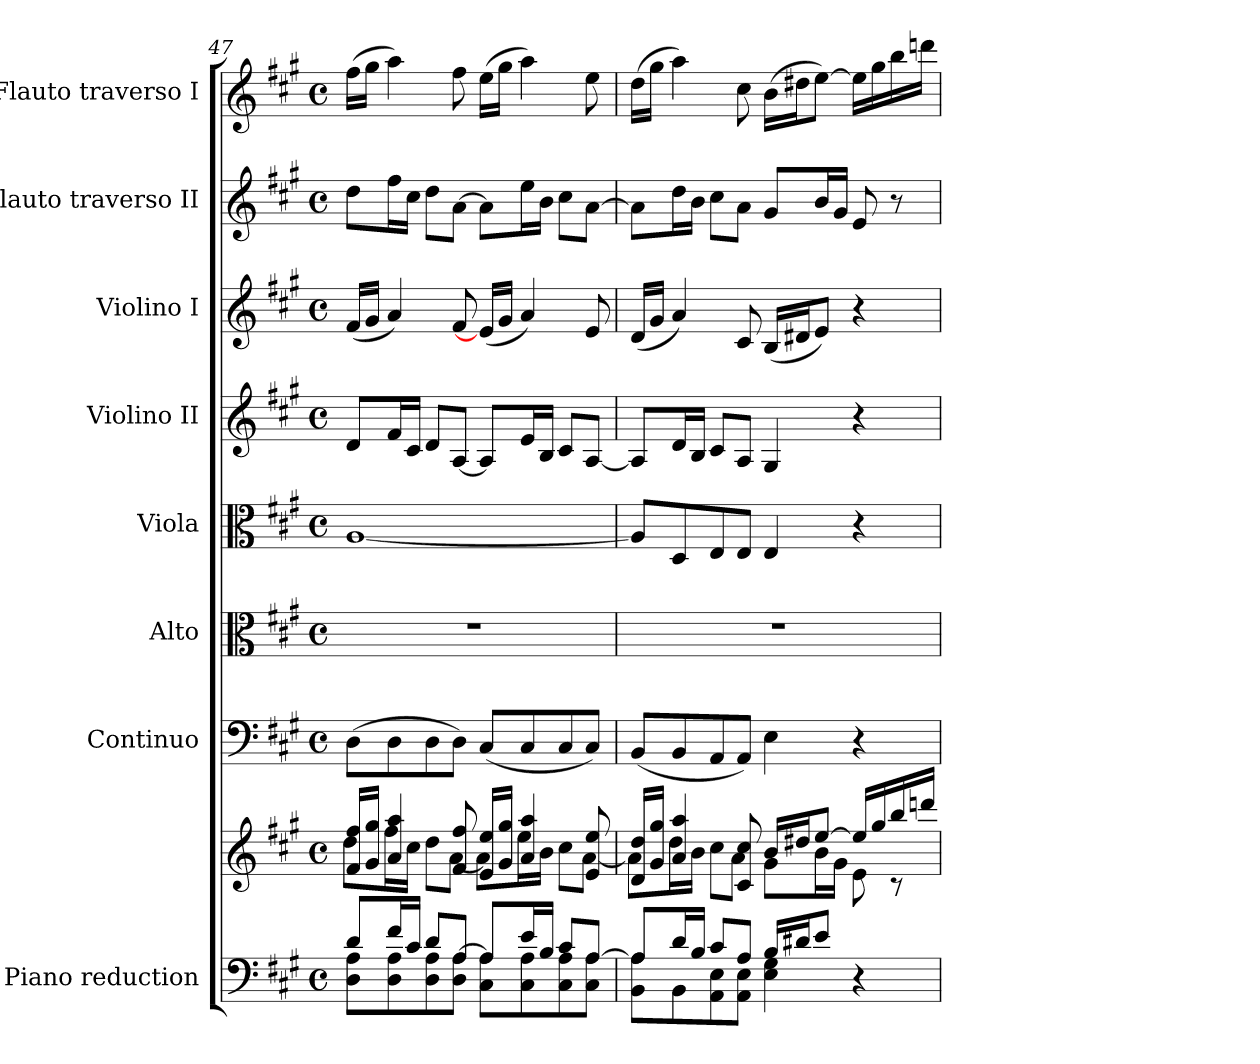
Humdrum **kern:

**kern	**kern	**kern	**kern	**kern	**kern	**kern	**kern	**kern
*part8	*part8	*part7	*part6	*part5	*part4	*part3	*part2	*part1
*staff9	*staff8	*staff7	*staff6	*staff5	*staff4	*staff3	*staff2	*staff1
*I"Piano reduction	*	*I"Continuo	*I"Alto	*I"Viola	*I"Violino II	*I"Violino I	*I"Flauto traverso II	*I"Flauto traverso I
*I'Pno	*	*	*	*I'Vla	*	*I'Vln	*I'Fl	*I'Fl
*clefF4	*clefG2	*clefF4	*clefC3	*clefC3	*clefG2	*clefG2	*clefG2	*clefG2
*k[f#c#g#]	*k[f#c#g#]	*k[f#c#g#]	*k[f#c#g#]	*k[f#c#g#]	*k[f#c#g#]	*k[f#c#g#]	*k[f#c#g#]	*k[f#c#g#]
*A:	*A:	*A:	*A:	*A:	*A:	*A:	*A:	*A:
*M4/4	*M4/4	*M4/4	*M4/4	*M4/4	*M4/4	*M4/4	*M4/4	*M4/4
*met(c)	*met(c)	*met(c)	*met(c)	*met(c)	*met(c)	*met(c)	*met(c)	*met(c)
=47	=47	=47	=47	=47	=47	=47	=47	=47
*^	*^	*	*	*	*	*	*	*
8d/L	8D\ 8A\L	16f#/ 16ff#/LL	8dd\L	(8D\L	1r	[1A	8d/L	(16f#/LL	8dd\L	(16ff#\LL
.	.	16g#/ 16gg#/JJ	.	.	.	.	.	16g#/JJ	.	16gg#\JJ
16f#/L	8D\ 8A\	4a/ 4aa/	16ff#\L	8D\	.	.	16f#/L	4a/)	16ff#\L	4aa\)
16c#/JJ	.	.	16cc#\JJ	.	.	.	16c#/JJ	.	16cc#\JJ	.
8d/L	8D\ 8A\	.	8dd\L	8D\	.	.	8d/L	.	8dd\L	.
[8A/J	8D\ 8A\J	8f#/ 8ff#/	[>8a\J	8D\J)	.	.	[8A/J	8f#/	[8a\J	8ff#\
8A/L]	8C#\ 8A\L	16e/ 16ee/LL	8a\L]	(8C#/L	.	.	8A/L]	(16e/LL]	8a\L]	(16ee\LL
.	.	16g#/ 16gg#/JJ	.	.	.	.	.	16g#/JJ	.	16gg#\JJ
16e/L	8C#\ 8A\	4a/ 4aa/	16ee\L	8C#/	.	.	16e/L	4a/)	16ee\L	4aa\)
16B/JJ	.	.	16b\JJ	.	.	.	16B/JJ	.	16b\JJ	.
8c#/L	8C#\ 8A\	.	8cc#\L	8C#/	.	.	8c#/L	.	8cc#\L	.
[8A/J	8C#\ 8A\J	8e/ 8ee/	[>8a\J	8C#/J)	.	.	[8A/J	8e/	[8a\J	8ee\
=48	=48	=48	=48	=48	=48	=48	=48	=48	=48	=48
8A/L]	8BB\ 8A\L	16d/ 16dd/LL	8a\L]	(8BB/L	1r	8A/L]	8A/L]	(16d/LL	8a\L]	(16dd\LL
.	.	16g#/ 16gg#/JJ	.	.	.	.	.	16g#/JJ	.	16gg#\JJ
16d/L	8BB\	4a/ 4aa/	16dd\L	8BB/	.	8D/	16d/L	4a/)	16dd\L	4aa\)
16B/JJ	.	.	16b\JJ	.	.	.	16B/JJ	.	16b\JJ	.
8c#/L	8AA\ 8E\	.	8cc#\L	8AA/	.	8E/	8c#/L	.	8cc#\L	.
8A/J	8AA\ 8E\J	8c#/ 8cc#/	8a\J	8AA/J)	.	8E/J	8A/J	8c#/	8a\J	8cc#\
16B/LL	4E\ 4G#\	16b/LL	8g#\L	4E\	.	4E/	4G#/	(16B/LL	8g#/L	(16b\LL
16d#X/J	.	16dd#X/J	.	.	.	.	.	16d#X/J	.	16dd#X\J
8e/J	.	[8ee/J	16b\L	.	.	.	.	8e/J)	16b/L	[8ee\J)
.	.	.	16g#\JJ	.	.	.	.	.	16g#/JJ	.
4r	4ryy	16ee/LL]	8e\	4r	.	4r	4r	4r	8e/	16ee\LL]
.	.	16gg#/	.	.	.	.	.	.	.	16gg#\
.	.	16bb/	8r	.	.	.	.	.	8r	16bb\
.	.	16dddn/JJ	.	.	.	.	.	.	.	16dddn\JJ
*v	*v	*	*	*	*	*	*	*	*	*
*	*v	*v	*	*	*	*	*	*	*
=	=	=	=	=	=	=	=	=
*-	*-	*-	*-	*-	*-	*-	*-	*-
